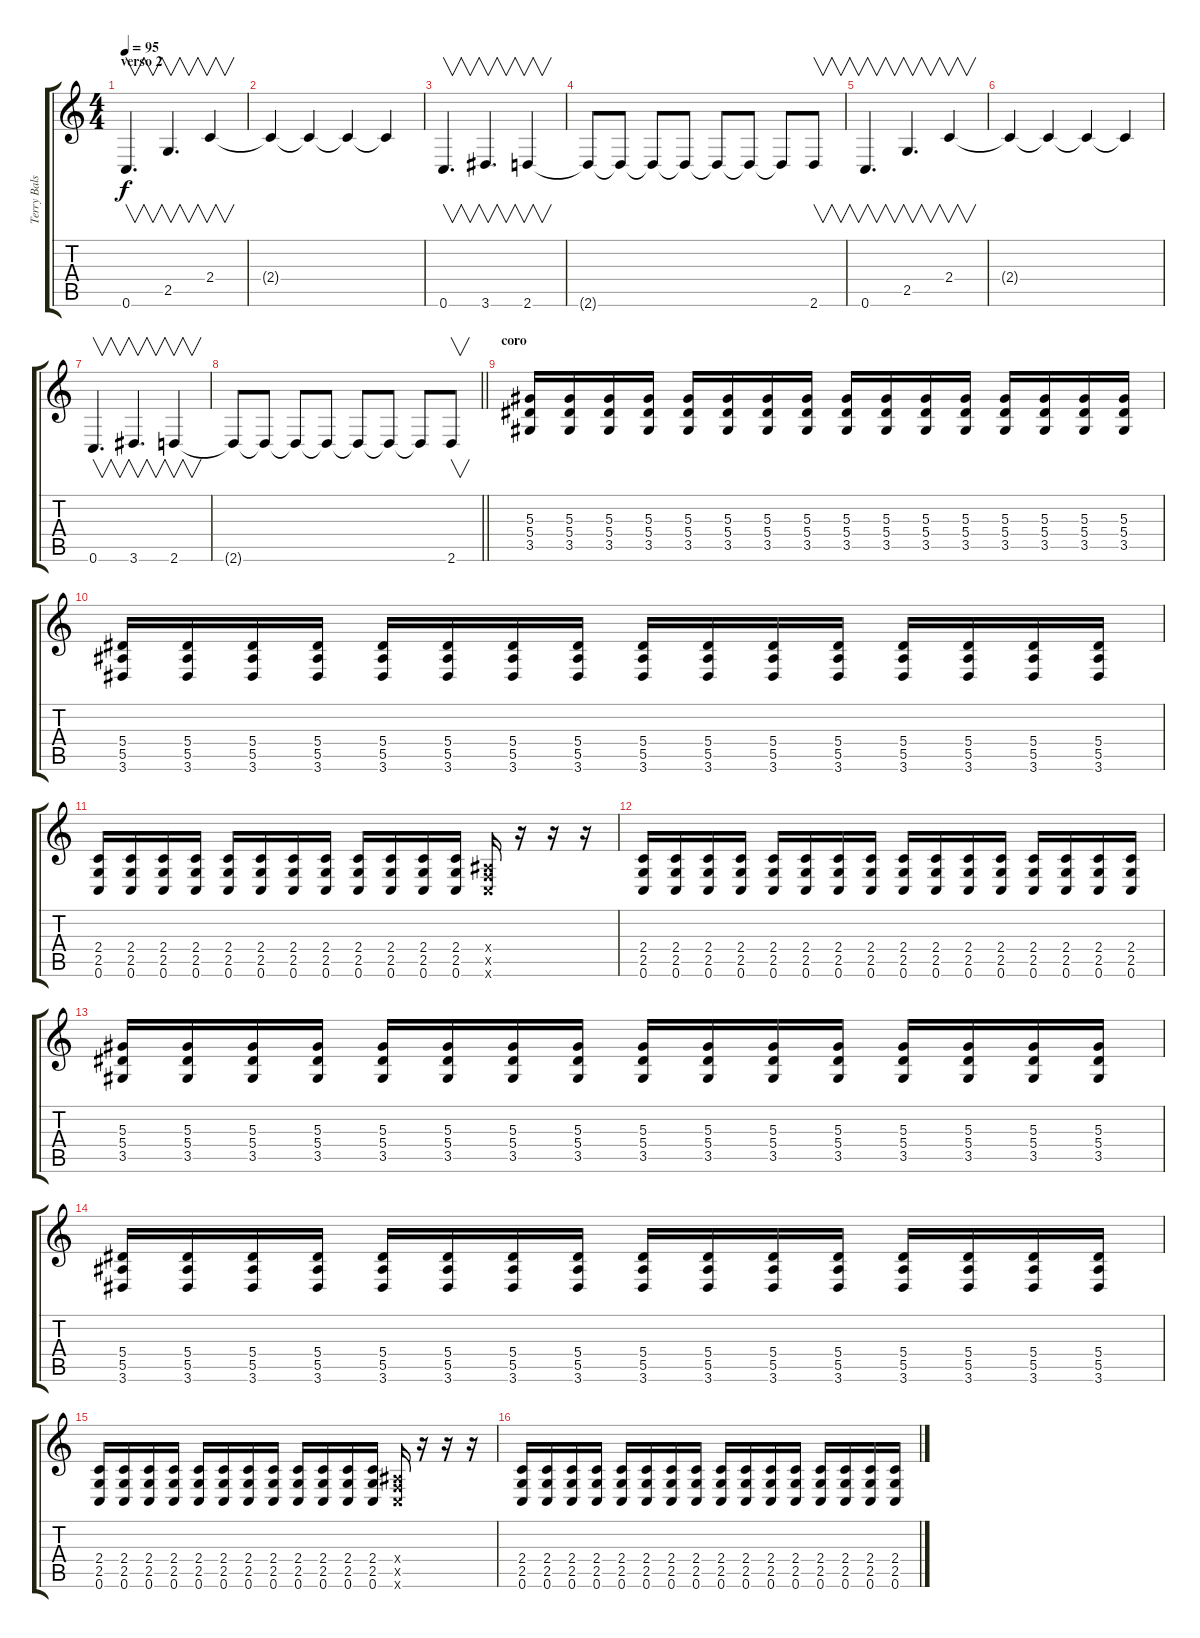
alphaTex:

\track ("Terry Balsamo" "Terry Bals") {instrument overdrivenguitar}
\staff {score tabs}
\tuning (C4 G3 Eb3 Bb2 F2 C2) {hide}
\ts (4 4)
\section ("" "verso 2")
\tempo 95
\clef g2
\ks c
0.6.4{v d dy f balance 8} 2.5.4{v d} 2.4.4{v} |
2.4{t}.4 2.4{t}.4 2.4{t}.4 2.4{t}.4 |
0.6.4{v d} 3.6.4{v d} 2.6.4{v} |
2.6{t}.8 2.6{t}.8 2.6{t}.8 2.6{t}.8 2.6{t}.8 2.6{t}.8 2.6{t}.8 2.6.8{v} |
0.6.4{v d} 2.5.4{v d} 2.4.4{v} |
2.4{t}.4 2.4{t}.4 2.4{t}.4 2.4{t}.4 |
0.6.4{v d} 3.6.4{v d} 2.6.4{v} |
\barLineRight lightlight
2.6{t}.8 2.6{t}.8 2.6{t}.8 2.6{t}.8 2.6{t}.8 2.6{t}.8 2.6{t}.8 2.6.8{v} |
\section ("" "coro")
(5.3 5.4 3.5).16{volume 13 balance 8} (5.3 5.4 3.5).16 (5.3 5.4 3.5).16 (5.3 5.4 3.5).16 (5.3 5.4 3.5).16 (5.3 5.4 3.5).16 (5.3 5.4 3.5).16 (5.3 5.4 3.5).16 (5.3 5.4 3.5).16 (5.3 5.4 3.5).16 (5.3 5.4 3.5).16 (5.3 5.4 3.5).16 (5.3 5.4 3.5).16 (5.3 5.4 3.5).16 (5.3 5.4 3.5).16 (5.3 5.4 3.5).16 |
(5.4 5.5 3.6).16 (5.4 5.5 3.6).16 (5.4 5.5 3.6).16 (5.4 5.5 3.6).16 (5.4 5.5 3.6).16 (5.4 5.5 3.6).16 (5.4 5.5 3.6).16 (5.4 5.5 3.6).16 (5.4 5.5 3.6).16 (5.4 5.5 3.6).16 (5.4 5.5 3.6).16 (5.4 5.5 3.6).16 (5.4 5.5 3.6).16 (5.4 5.5 3.6).16 (5.4 5.5 3.6).16 (5.4 5.5 3.6).16 |
(2.4 2.5 0.6).16 (2.4 2.5 0.6).16 (2.4 2.5 0.6).16 (2.4 2.5 0.6).16 (2.4 2.5 0.6).16 (2.4 2.5 0.6).16 (2.4 2.5 0.6).16 (2.4 2.5 0.6).16 (2.4 2.5 0.6).16 (2.4 2.5 0.6).16 (2.4 2.5 0.6).16 (2.4 2.5 0.6).16 (0.4{x} 0.5{x} 0.6{x}).16 r.16 r.16 r.16 |
(2.4 2.5 0.6).16 (2.4 2.5 0.6).16 (2.4 2.5 0.6).16 (2.4 2.5 0.6).16 (2.4 2.5 0.6).16 (2.4 2.5 0.6).16 (2.4 2.5 0.6).16 (2.4 2.5 0.6).16 (2.4 2.5 0.6).16 (2.4 2.5 0.6).16 (2.4 2.5 0.6).16 (2.4 2.5 0.6).16 (2.4 2.5 0.6).16 (2.4 2.5 0.6).16 (2.4 2.5 0.6).16 (2.4 2.5 0.6).16 |
(5.3 5.4 3.5).16 (5.3 5.4 3.5).16 (5.3 5.4 3.5).16 (5.3 5.4 3.5).16 (5.3 5.4 3.5).16 (5.3 5.4 3.5).16 (5.3 5.4 3.5).16 (5.3 5.4 3.5).16 (5.3 5.4 3.5).16 (5.3 5.4 3.5).16 (5.3 5.4 3.5).16 (5.3 5.4 3.5).16 (5.3 5.4 3.5).16 (5.3 5.4 3.5).16 (5.3 5.4 3.5).16 (5.3 5.4 3.5).16 |
(5.4 5.5 3.6).16 (5.4 5.5 3.6).16 (5.4 5.5 3.6).16 (5.4 5.5 3.6).16 (5.4 5.5 3.6).16 (5.4 5.5 3.6).16 (5.4 5.5 3.6).16 (5.4 5.5 3.6).16 (5.4 5.5 3.6).16 (5.4 5.5 3.6).16 (5.4 5.5 3.6).16 (5.4 5.5 3.6).16 (5.4 5.5 3.6).16 (5.4 5.5 3.6).16 (5.4 5.5 3.6).16 (5.4 5.5 3.6).16 |
(2.4 2.5 0.6).16 (2.4 2.5 0.6).16 (2.4 2.5 0.6).16 (2.4 2.5 0.6).16 (2.4 2.5 0.6).16 (2.4 2.5 0.6).16 (2.4 2.5 0.6).16 (2.4 2.5 0.6).16 (2.4 2.5 0.6).16 (2.4 2.5 0.6).16 (2.4 2.5 0.6).16 (2.4 2.5 0.6).16 (0.4{x} 0.5{x} 0.6{x}).16 r.16 r.16 r.16 |
(2.4 2.5 0.6).16 (2.4 2.5 0.6).16 (2.4 2.5 0.6).16 (2.4 2.5 0.6).16 (2.4 2.5 0.6).16 (2.4 2.5 0.6).16 (2.4 2.5 0.6).16 (2.4 2.5 0.6).16 (2.4 2.5 0.6).16 (2.4 2.5 0.6).16 (2.4 2.5 0.6).16 (2.4 2.5 0.6).16 (2.4 2.5 0.6).16 (2.4 2.5 0.6).16 (2.4 2.5 0.6).16 (2.4 2.5 0.6).16
